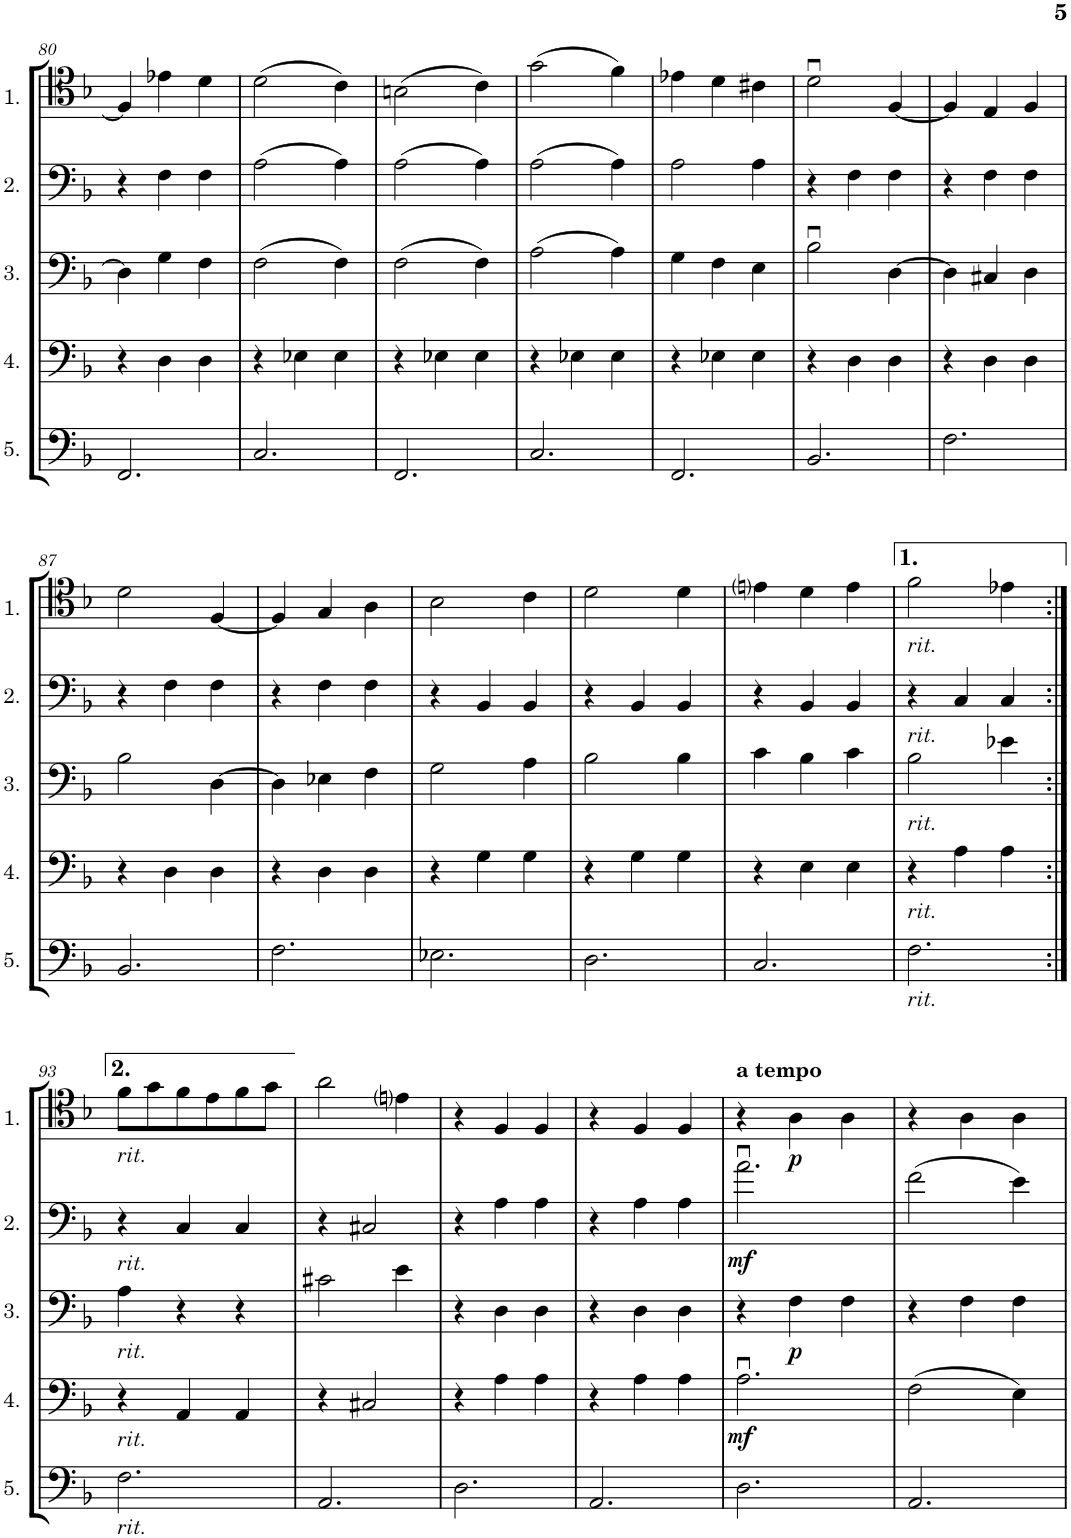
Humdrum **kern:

**kern	**kern	**dynam	**kern	**dynam	**kern	**dynam	**kern	**dynam
*part5	*part4	*part4	*part3	*part3	*part2	*part2	*part1	*part1
*staff5	*staff4	*staff4	*staff3	*staff3	*staff2	*staff2	*staff1	*staff1
*I"Cello 5	*I"Cello 4	*	*I"Cello 3	*	*I"Cello 2	*	*I"Cello 1	*
!!LO:PB:g=z
*clefF4	*clefF4	*	*clefF4	*	*clefF4	*	*clefC4	*
*k[b-]	*k[b-]	*	*k[b-]	*	*k[b-]	*	*k[b-]	*
*M3/4	*M3/4	*	*M3/4	*	*M3/4	*	*M3/4	*
=80	=80	=80	=80	=80	=80	=80	=80	=80
2.FF/	4r	.	4D\]	.	4r	.	4F/]	.
.	4D\	.	4G\	.	4F\	.	4e-X\	.
.	4D\	.	4F\	.	4F\	.	4d\	.
=81	=81	=81	=81	=81	=81	=81	=81	=81
2.C/	4r	.	(2F\	.	(2A\	.	(2d\	.
.	4E-X\	.	.	.	.	.	.	.
.	4E-\	.	4F\)	.	4A\)	.	4c\)	.
=82	=82	=82	=82	=82	=82	=82	=82	=82
2.FF/	4r	.	(2F\	.	(2A\	.	(2Bn\	.
.	4E-X\	.	.	.	.	.	.	.
.	4E-\	.	4F\)	.	4A\)	.	4c\)	.
=83	=83	=83	=83	=83	=83	=83	=83	=83
2.C/	4r	.	(2A\	.	(2A\	.	(2g\	.
.	4E-X\	.	.	.	.	.	.	.
.	4E-\	.	4A\)	.	4A\)	.	4f\)	.
=84	=84	=84	=84	=84	=84	=84	=84	=84
2.FF/	4r	.	4G\	.	2A\	.	4e-X\	.
.	4E-X\	.	4F\	.	.	.	4d\	.
.	4E-\	.	4E\	.	4A\	.	4c#X\	.
=85	=85	=85	=85	=85	=85	=85	=85	=85
2.BB-/	4r	.	2B-u\	.	4r	.	2du\	.
.	4D\	.	.	.	4F\	.	.	.
.	4D\	.	[4D\	.	4F\	.	[4F/	.
=86	=86	=86	=86	=86	=86	=86	=86	=86
2.F\	4r	.	4D\]	.	4r	.	4F/]	.
.	4D\	.	4C#X/	.	4F\	.	4E/	.
.	4D\	.	4D\	.	4F\	.	4F/	.
!!LO:LB:g=z
=87	=87	=87	=87	=87	=87	=87	=87	=87
2.BB-/	4r	.	2B-\	.	4r	.	2d\	.
.	4D\	.	.	.	4F\	.	.	.
.	4D\	.	[4D\	.	4F\	.	[4F/	.
=88	=88	=88	=88	=88	=88	=88	=88	=88
2.F\	4r	.	4D\]	.	4r	.	4F/]	.
.	4D\	.	4E-X\	.	4F\	.	4G/	.
.	4D\	.	4F\	.	4F\	.	4A\	.
=89	=89	=89	=89	=89	=89	=89	=89	=89
2.E-X\	4r	.	2G\	.	4r	.	2B-\	.
.	4G\	.	.	.	4BB-/	.	.	.
.	4G\	.	4A\	.	4BB-/	.	4c\	.
=90	=90	=90	=90	=90	=90	=90	=90	=90
2.D\	4r	.	2B-\	.	4r	.	2d\	.
.	4G\	.	.	.	4BB-/	.	.	.
.	4G\	.	4B-\	.	4BB-/	.	4d\	.
=91	=91	=91	=91	=91	=91	=91	=91	=91
2.C/	4r	.	4c\	.	4r	.	4eni\	.
.	4E\	.	4B-\	.	4BB-/	.	4d\	.
.	4E\	.	4c\	.	4BB-/	.	4e\	.
=92	=92	=92	=92	=92	=92	=92	=92	=92
!	!	!	!	!	!	!	!LO:TX:b:i:t=rit.	!
!	!	!	!	!	!LO:TX:b:i:t=rit.	!	!	!
!	!	!	!LO:TX:b:i:t=rit.	!	!	!	!	!
!	!LO:TX:b:i:t=rit.	!	!	!	!	!	!	!
!LO:TX:b:i:t=rit.	!	!	!	!	!	!	!	!
2.F\	4r	.	2B-\	.	4r	.	2f\	.
.	4A\	.	.	.	4C/	.	.	.
.	4A\	.	4e-X\	.	4C/	.	4e-X\	.
!!LO:LB:g=z
=93:|!	=93:|!	=93:|!	=93:|!	=93:|!	=93:|!	=93:|!	=93:|!	=93:|!
!	!	!	!	!	!	!	!LO:TX:b:i:t=rit.	!
!	!	!	!	!	!LO:TX:b:i:t=rit.	!	!	!
!	!	!	!LO:TX:b:i:t=rit.	!	!	!	!	!
!	!LO:TX:b:i:t=rit.	!	!	!	!	!	!	!
!LO:TX:b:i:t=rit.	!	!	!	!	!	!	!	!
2.F\	4r	.	4A\	.	4r	.	8f\L	.
.	.	.	.	.	.	.	8g\	.
.	4AA/	.	4r	.	4C/	.	8f\	.
.	.	.	.	.	.	.	8e\	.
.	4AA/	.	4r	.	4C/	.	8f\	.
.	.	.	.	.	.	.	8g\J	.
=94	=94	=94	=94	=94	=94	=94	=94	=94
2.AA/	4r	.	2c#X\	.	4r	.	2a\	.
.	2C#X/	.	.	.	2C#X/	.	.	.
.	.	.	4e\	.	.	.	4eni\	.
=95	=95	=95	=95	=95	=95	=95	=95	=95
2.D\	4r	.	4r	.	4r	.	4r	.
.	4A\	.	4D\	.	4A\	.	4F/	.
.	4A\	.	4D\	.	4A\	.	4F/	.
=96	=96	=96	=96	=96	=96	=96	=96	=96
2.AA/	4r	.	4r	.	4r	.	4r	.
.	4A\	.	4D\	.	4A\	.	4F/	.
.	4A\	.	4D\	.	4A\	.	4F/	.
=97	=97	=97	=97	=97	=97	=97	=97	=97
!	!	!	!	!	!	!	!LO:TX:a:B:t=a tempo	!
!	!	!LO:DY:b	!	!	!	!LO:DY:b	!	!
2.D\	2.Au\	mf	4r	.	2.au\	mf	4r	.
!	!	!	!	!LO:DY:b	!	!	!	!LO:DY:b
.	.	.	4F\	p	.	.	4A\	p
.	.	.	4F\	.	.	.	4A\	.
=98	=98	=98	=98	=98	=98	=98	=98	=98
2.AA/	(2F\	.	4r	.	(2f\	.	4r	.
.	.	.	4F\	.	.	.	4A\	.
.	4E\)	.	4F\	.	4e\)	.	4A\	.
=	=	=	=	=	=	=	=	=
*-	*-	*-	*-	*-	*-	*-	*-	*-
